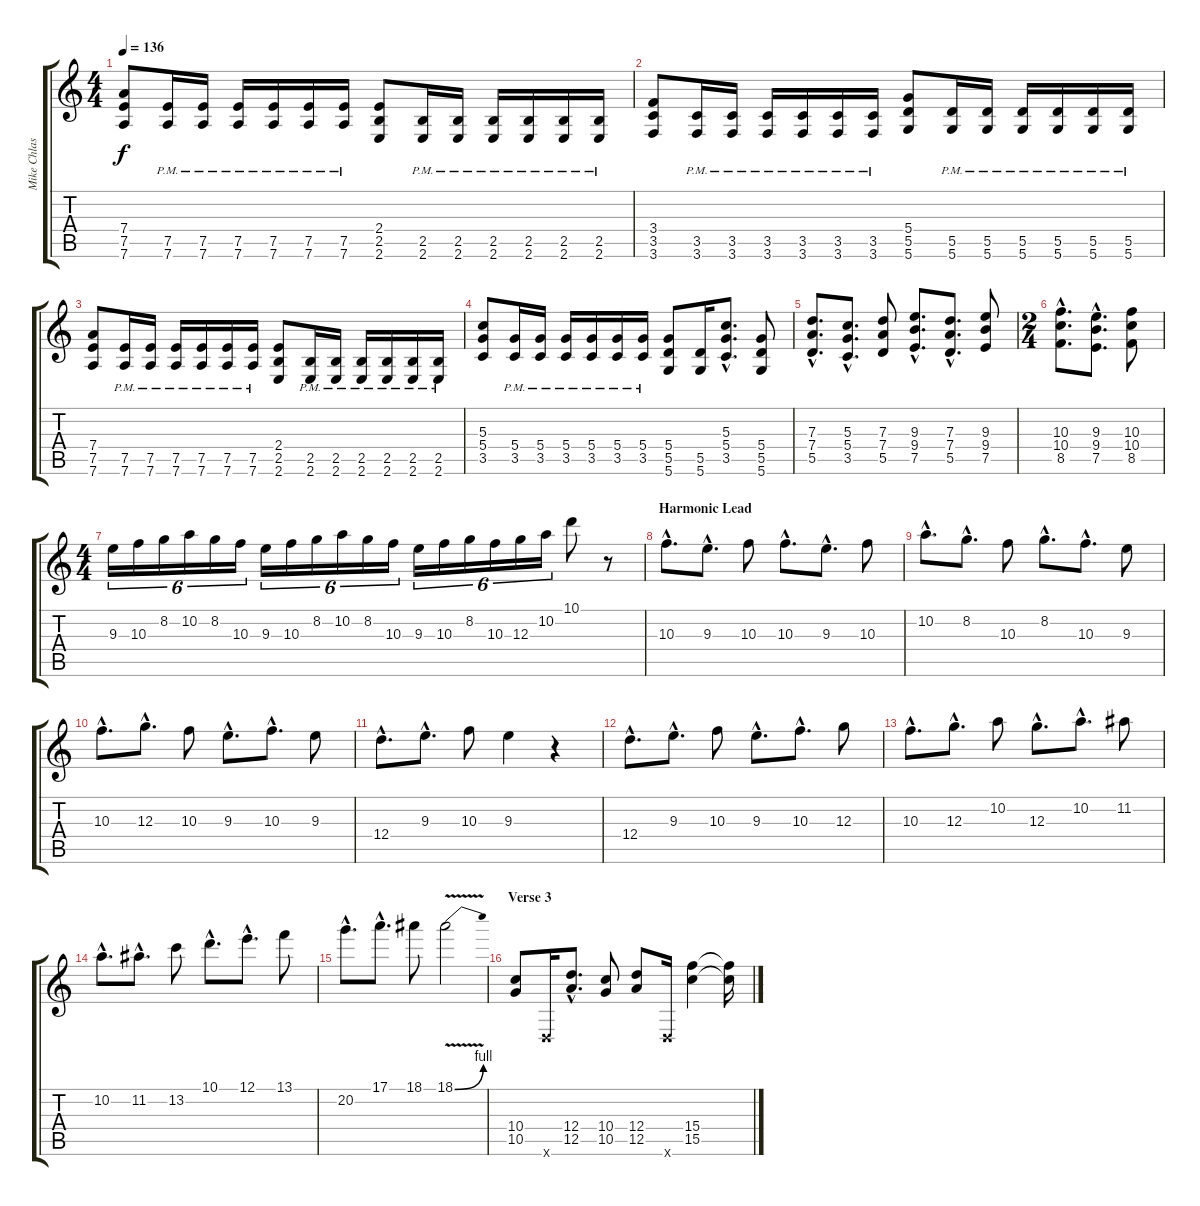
\track ("Mike Chlasciak" "Mike Chlas") {instrument overdrivenguitar}
\staff {score tabs}
\tuning (E4 B3 G3 D3 A2 D2) {hide}
\ts (4 4)
\tempo 136
\clef g2
\ks c
(7.4 7.5 7.6).8{dy f volume 10} (7.5{pm} 7.6{pm}).16 (7.5{pm} 7.6{pm}).16 (7.5 7.6{pm}).16 (7.5 7.6{pm}).16 (7.5 7.6{pm}).16 (7.5{pm} 7.6{pm}).16 (2.4 2.5 2.6).8 (2.5{pm} 2.6{pm}).16 (2.5{pm} 2.6{pm}).16 (2.5{pm} 2.6{pm}).16 (2.5{pm} 2.6{pm}).16 (2.5{pm} 2.6{pm}).16 (2.5{pm} 2.6{pm}).16 |
(3.4 3.5 3.6).8 (3.5{pm} 3.6{pm}).16 (3.5{pm} 3.6{pm}).16 (3.5{pm} 3.6{pm}).16 (3.5{pm} 3.6{pm}).16 (3.5{pm} 3.6{pm}).16 (3.5{pm} 3.6{pm}).16 (5.4 5.5 5.6).8 (5.5{pm} 5.6{pm}).16 (5.5{pm} 5.6{pm}).16 (5.5{pm} 5.6{pm}).16 (5.5{pm} 5.6{pm}).16 (5.5{pm} 5.6{pm}).16 (5.5{pm} 5.6{pm}).16 |
(7.4 7.5 7.6).8{volume 10} (7.5{pm} 7.6{pm}).16 (7.5{pm} 7.6{pm}).16 (7.5 7.6{pm}).16 (7.5 7.6{pm}).16 (7.5 7.6{pm}).16 (7.5{pm} 7.6{pm}).16 (2.4 2.5 2.6).8 (2.5{pm} 2.6{pm}).16 (2.5{pm} 2.6{pm}).16 (2.5{pm} 2.6{pm}).16 (2.5{pm} 2.6{pm}).16 (2.5{pm} 2.6{pm}).16 (2.5{pm} 2.6{pm}).16 |
(5.3 5.4 3.5).8 (5.4{pm} 3.5{pm}).16 (5.4{pm} 3.5{pm}).16 (5.4{pm} 3.5{pm}).16 (5.4{pm} 3.5{pm}).16 (5.4{pm} 3.5{pm}).16 (5.4{pm} 3.5{pm}).16 (5.4 5.5 5.6).8 (5.5 5.6).16 (5.3{hac} 5.4{hac} 3.5{hac}).8{d} (5.4 5.5 5.6).8 |
(7.3{hac} 7.4{hac} 5.5{hac}).8{d} (5.3{hac} 5.4{hac} 3.5{hac}).8{d} (7.3 7.4 5.5).8 (9.3{hac} 9.4{hac} 7.5{hac}).8{d} (7.3{hac} 7.4{hac} 5.5{hac}).8{d} (9.3 9.4 7.5).8 |
\ts (2 4)
(10.3{hac} 10.4{hac} 8.5{hac}).8{d} (9.3{hac} 9.4{hac} 7.5{hac}).8{d} (10.3 10.4 8.5).8 |
\ts (4 4)
9.3.16{tu (6 4)} 10.3.16{tu (6 4)} 8.2.16{tu (6 4)} 10.2.16{tu (6 4)} 8.2.16{tu (6 4)} 10.3.16{tu (6 4)} 9.3.16{tu (6 4)} 10.3.16{tu (6 4)} 8.2.16{tu (6 4)} 10.2.16{tu (6 4)} 8.2.16{tu (6 4)} 10.3.16{tu (6 4)} 9.3.16{tu (6 4)} 10.3.16{tu (6 4)} 8.2.16{tu (6 4)} 10.3.16{tu (6 4)} 12.3.16{tu (6 4)} 10.2.16{tu (6 4)} 10.1.8 r.8 |
\section ("" "Harmonic Lead")
10.3{hac}.8{d volume 14} 9.3{hac}.8{d} 10.3.8 10.3{hac}.8{d} 9.3{hac}.8{d} 10.3.8 |
10.2{hac}.8{d} 8.2{hac}.8{d} 10.3.8 8.2{hac}.8{d} 10.3{hac}.8{d} 9.3.8 |
10.3{hac}.8{d} 12.3{hac}.8{d} 10.3.8 9.3{hac}.8{d} 10.3{hac}.8{d} 9.3.8 |
12.4{hac}.8{d} 9.3{hac}.8{d} 10.3.8 9.3.4 r.4 |
12.4{hac}.8{d} 9.3{hac}.8{d} 10.3.8 9.3{hac}.8{d} 10.3{hac}.8{d} 12.3.8 |
10.3{hac}.8{d} 12.3{hac}.8{d} 10.2.8 12.3{hac}.8{d} 10.2{hac}.8{d} 11.2.8 |
10.2{hac}.8{d} 11.2{hac}.8{d} 13.2.8 10.1{hac}.8{d} 12.1{hac}.8{d} 13.1.8 |
20.2{hac}.8{d} 17.1{hac}.8{d} 18.1.8 18.1{be (bend 0 0 60 4) v}.2 |
\section ("" "Verse 3")
(10.4 10.5).8{volume 13} 0.6{x}.16 (12.4{hac} 12.5{hac}).8{d} (10.4 10.5).8 (12.4 12.5).8 0.6{x}.16 (15.4 15.5).4 (15.4{t} 15.5{t}).16
